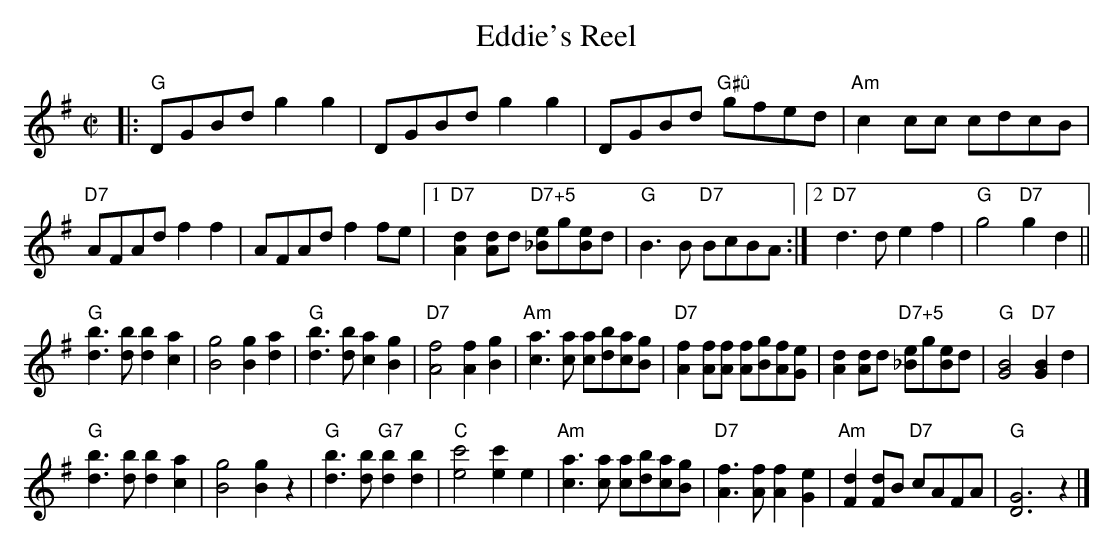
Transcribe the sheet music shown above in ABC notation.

X:1
T:Eddie's Reel
M:C|
L:1/8
K:G
|:"G"DGBd g2g2 | DGBd g2g2 | DGBd "G#û"gfed | "Am"c2cc cdcB|
"D7"AFAd f2f2 | AFAd f2fe |1 "D7"[d2A2] [dA]d "D7+5"[e_B]g[eB]d | "G"B3B "D7"BcBA:|2"D7"d3de2f2|"G"g4"D7"g2d2||
"G"[b3d3][bd] [b2d2][a2c2] | [g4B4] [g2B2][a2d2] | "G"[b3d3][bd] [a2c2][g2B2]| "D7"[f4A4] [f2A2] [g2B2] |\
 "Am"[a3c3][ac] [ac][bd][ac][gB] |"D7" [f2A2] [fA][fA] [fA][gB][fA][eG] | [d2A2] [dA]d "D7+5"[e_B]g[eB]d | "G"[G4B4] "D7"[G2B2]d2  |
"G"[b3d3][bd] [b2d2][a2c2] | [g4B4] [g2B2]z2 | "G"[b3d3][bd] "G7"[b2d2][b2d2] | "C"[c'4e4] [c'2e2]e2|\
"Am"[a3c3][ac] [ac][bd][ac][gB]  | "D7"[f3A3] [fA] [f2A2][e2G2] | "Am"[d2F2][dF]B "D7"cAFA | "G"[G6D6] z2|]
